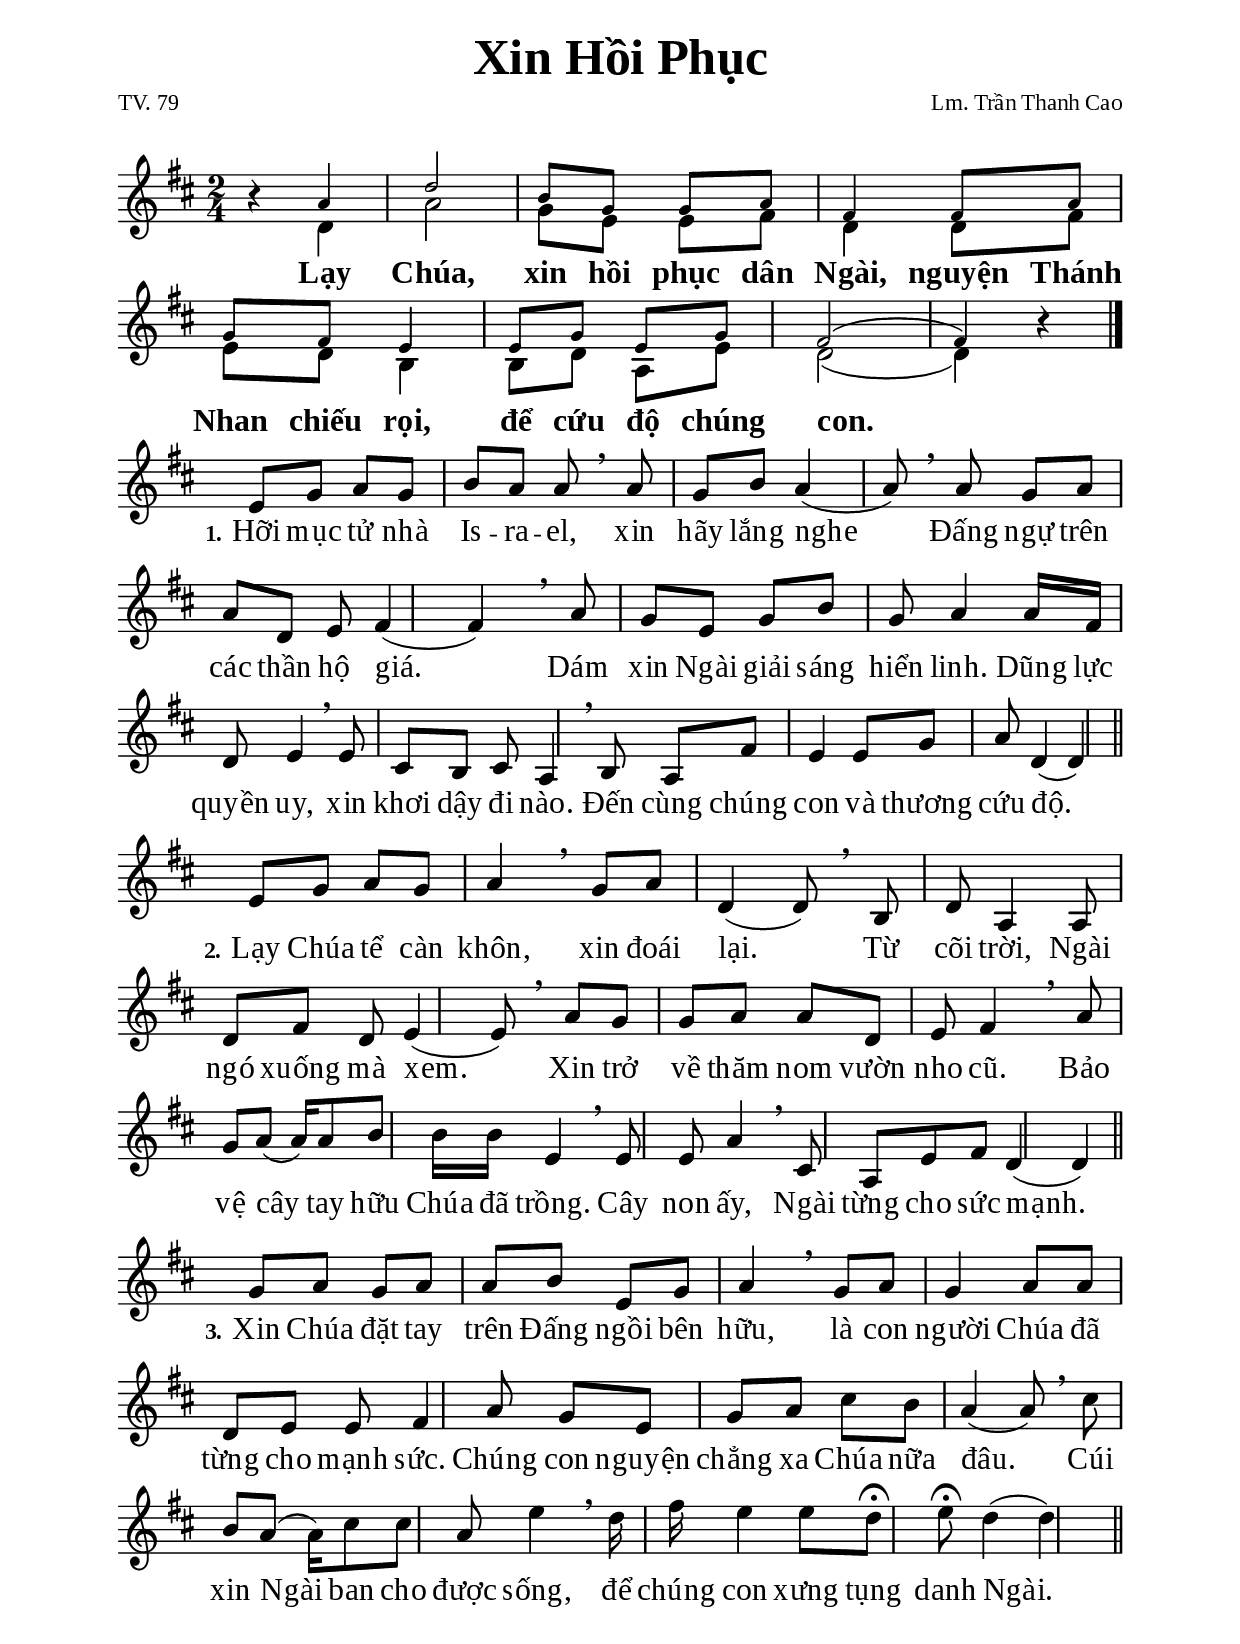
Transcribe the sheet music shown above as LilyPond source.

% Cài đặt chung
\version "2.20.0"
\include "english.ly"

\header {
  title = \markup { \fontsize #3 "Xin Hồi Phục" }
  poet = "TV. 79"
  composer = "Lm. Trần Thanh Cao"
  arranger = " "
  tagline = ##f
}

\paper {
  #(set-paper-size "a4")
  top-margin = 10\mm
  bottom-margin = 10\mm
  left-margin = 20\mm
  right-margin = 20\mm
  indent = #0
  #(define fonts
    (make-pango-font-tree
      "Liberation Serif"
      "Liberation Serif"
      "Liberation Serif"
      (/ 20 20)))
  page-count = #1
}

% Nhạc điệp khúc
nhacDiepKhucSop= \relative c' {
  r4 d4 |
  a'2 |
  g8 e e fs |
  d4 d8 fs 
  e d b4 |
  b8 d a e' |
  d2 ( |
  d4) r \bar "|."
}

nhacDiepKhucBass= \relative c' {
  r4 a'4 |
  d2 |
  b8 g g a |
  fs4 fs8 a |
  g fs e4 |
  e8 g e g |
  fs2 ( |
  fs4) r
}

% Nhạc phiên khúc
nhacPhienKhucMot = \relative c' {
  e8 g a g b a a \breathe
  a g b a4 (a8) \breathe
  a g a a d, e fs4 (fs) \breathe
  a8 g e g b g a4 a16 fs d8 e4 \breathe
  e8 cs b cs a4 \breathe
  b8 a fs' e4 e8 g a d,4 (d) \bar "||"
}

nhacPhienKhucHai = \relative c' {
  e8 g a g a4 \breathe
  g8 a d,4 (d8) \breathe
  b d a4 a8 d fs d e4 (e8) \breathe
  a g g a a d, e fs4 \breathe
  a8 g a (a16) a8 b b16 b e,4 \breathe
  e8 e a4 \breathe
  cs,8 a e' fs d4 (d) \bar "||"
}

nhacPhienKhucBa = \relative c' {
  g'8 a g a a b e, g a4 \breathe
  g8 a g4 a8 a d, e e fs4 a8 g e g a cs b a4 (a8) \breathe
  cs b a (a16) cs8 cs a e'4 \breathe
  d16 fs e4 e8 d8 \fermata e \fermata d4 (d) \bar "||"
}

% Lời điệp khúc
loiDiepKhuc = \lyricmode {
  Lạy Chúa, xin hồi phục dân Ngài,
  nguyện Thánh Nhan chiếu rọi, để cứu độ chúng con.
}

% Lời phiên khúc
loiPhienKhucMot = \lyricmode {
  \set stanza = #"1."
  Hỡi mục tử nhà Is -- ra -- el, xin hãy lắng nghe
  Đấng ngự trên các thần hộ giá.
  Dám xin Ngài giải sáng hiển linh.
  Dũng lực quyền uy, xin khơi dậy đi nào.
  Đến cùng chúng con và thương cứu độ.
}

loiPhienKhucHai = \lyricmode {
  \set stanza = #"2."
  Lạy Chúa tể càn khôn, xin đoái lại.
  Từ cõi trời, Ngài ngó xuống mà xem.
  Xin trở về thăm nom vườn nho cũ.
  Bảo vệ cây tay hữu Chúa đã trồng.
  Cây non ấy, Ngài từng cho sức mạnh.
}

loiPhienKhucBa = \lyricmode {
  \set stanza = #"3."
  Xin Chúa đặt tay trên Đấng ngồi bên hữu,
  là con người Chúa đã từng cho mạnh sức.
  Chúng con nguyện chẳng xa Chúa nữa đâu.
  Cúi xin Ngài ban cho được sống,
  để chúng con xưng tụng danh Ngài.
}


% Dàn trang
\score {
  \new ChoirStaff <<
    \new Staff = diepKhuc \with {
        \consists "Merge_rests_engraver"
        \magnifyStaff #(magstep +1)
      }
      <<
      \new Voice = beSop {
        \voiceTwo \key d \major \time 2/4 \nhacDiepKhucSop
      }
      \new Voice = beBas {
        \override NoteHead.font-size = #-2
        \voiceOne \key d \major \time 2/4 \nhacDiepKhucBass
      }
    >>
    \new Lyrics \lyricsto beSop \loiDiepKhuc
  >>
  \layout {
    \override Lyrics.LyricText.font-series = #'bold
    \override Lyrics.LyricText.font-size = #+3
    \override Lyrics.LyricSpace.minimum-distance = #2.0
    \override Score.BarNumber.break-visibility = ##(#f #f #f)
    \override Score.SpacingSpanner.uniform-stretching = ##t
  }
}

\score {
  \new ChoirStaff <<
    \new Staff = phienKhuc \with {
        \magnifyStaff #(magstep +1)
      }
      <<
      \new Voice = beSop {
        \key d \major \time 2/4 \nhacPhienKhucMot
      }
    >>
    \new Lyrics \lyricsto beSop \loiPhienKhucMot
  >>
  \layout {
    \override Staff.TimeSignature.transparent = ##t
    \override Lyrics.LyricText.font-size = #+3
    \override Lyrics.LyricSpace.minimum-distance = #0.5
    \override Score.BarNumber.break-visibility = ##(#f #f #f)
    \override Score.SpacingSpanner.uniform-stretching = ##t
    \set Score.barAlways = ##t
    \set Score.defaultBarType = ""
  } 
}

\score {
  \new ChoirStaff <<
    \new Staff = phienKhuc \with {
        \magnifyStaff #(magstep +1)
      }
      <<
      \new Voice = beSop {
        \key d \major \time 2/4 \nhacPhienKhucHai
      }
    >>
    \new Lyrics \lyricsto beSop \loiPhienKhucHai
  >>
  \layout {
    \override Staff.TimeSignature.transparent = ##t
    \override Lyrics.LyricText.font-size = #+3
    \override Lyrics.LyricSpace.minimum-distance = #0.5
    \override Score.BarNumber.break-visibility = ##(#f #f #f)
    \override Score.SpacingSpanner.uniform-stretching = ##t
    \set Score.barAlways = ##t
    \set Score.defaultBarType = ""
  } 
}

\score {
  \new ChoirStaff <<
    \new Staff = phienKhuc \with {
        \magnifyStaff #(magstep +1)
      }
      <<
      \new Voice = beSop {
        \key d \major \time 2/4 \nhacPhienKhucBa
      }
    >>
    \new Lyrics \lyricsto beSop \loiPhienKhucBa
  >>
  \layout {
    \override Staff.TimeSignature.transparent = ##t
    \override Lyrics.LyricText.font-size = #+3
    \override Lyrics.LyricSpace.minimum-distance = #0.5
    \override Score.BarNumber.break-visibility = ##(#f #f #f)
    \override Score.SpacingSpanner.uniform-stretching = ##t
    \set Score.barAlways = ##t
    \set Score.defaultBarType = ""
  } 
}
